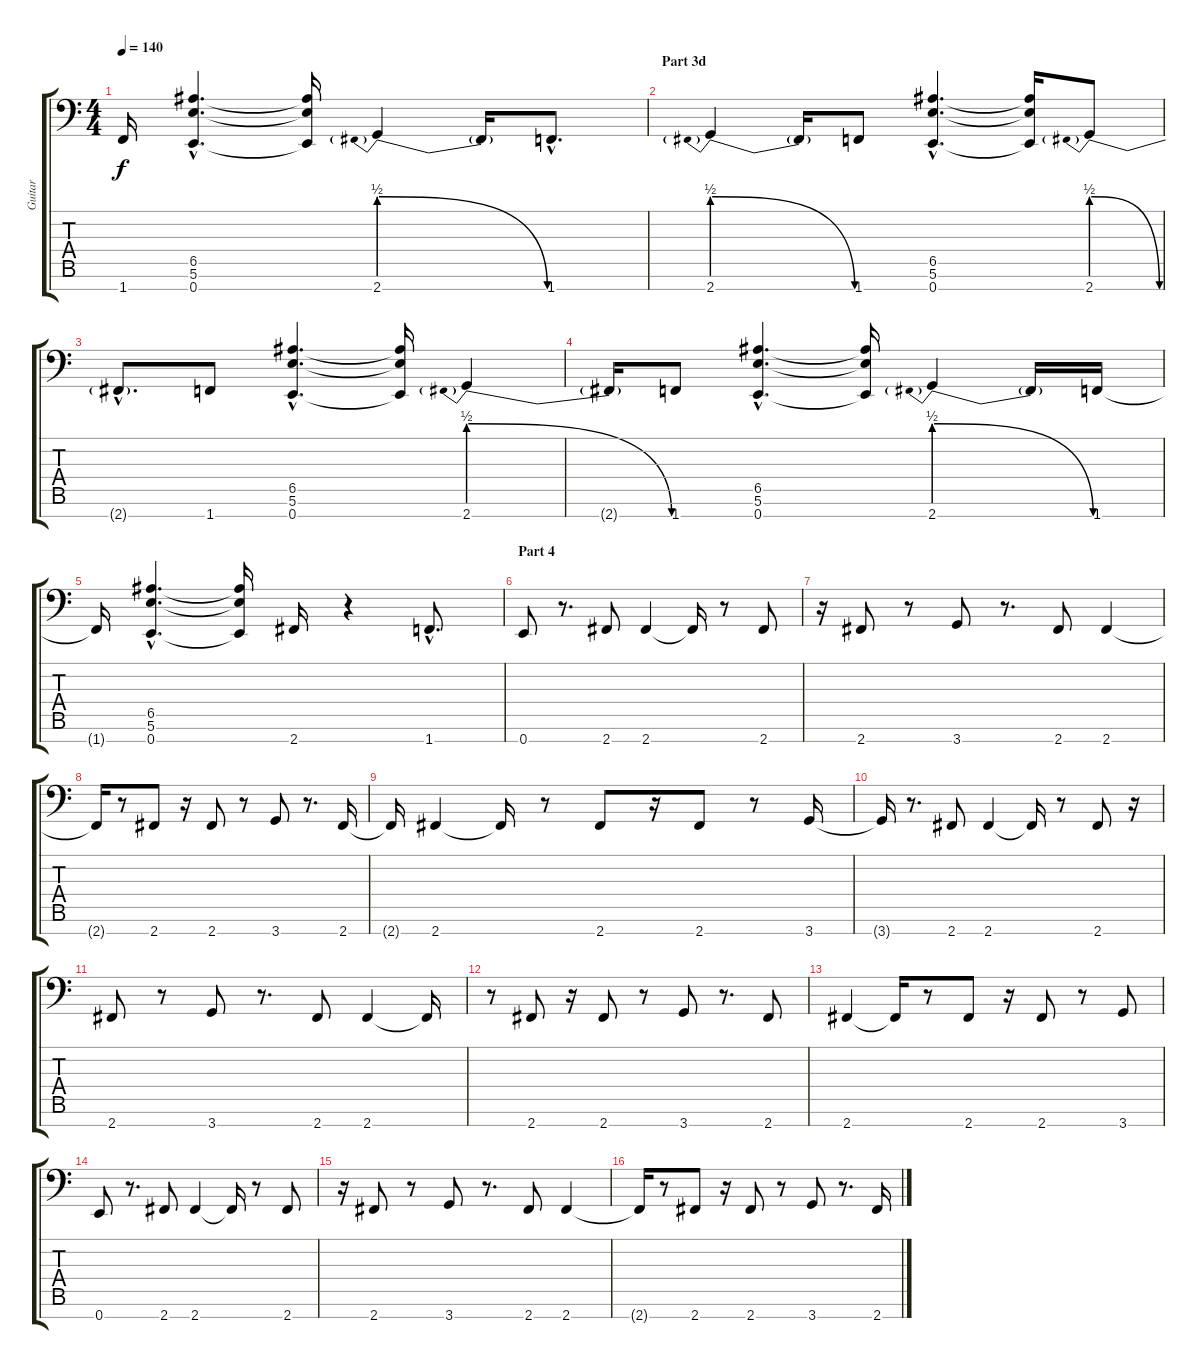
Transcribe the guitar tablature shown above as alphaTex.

\track ("Guitar" "Guitar") {instrument distortionguitar}
\staff {score tabs}
\tuning (B3 G3 D3 A2 E2 B1 E1) {hide}
\ts (4 4)
\tempo 140
\clef f4
\ks c
1.7{t}.16{dy f} (6.5{hac} 5.6{hac} 0.7{hac}).4{d} (6.5{t} 5.6{t} 0.7{t}).16 2.7{be (prebendrelease 0 2 60 0)}.4 2.7{t}.16 1.7{hac}.8{d} |
\section ("" "Part 3d")
2.7{be (prebendrelease 0 2 60 0)}.4 2.7{t}.16 1.7.8 (6.5{hac} 5.6{hac} 0.7{hac}).4{d} (6.5{t} 5.6{t} 0.7{t}).16 2.7{be (prebendrelease 0 2 60 0)}.8 |
2.7{hac t}.8{d} 1.7.8 (6.5{hac} 5.6{hac} 0.7{hac}).4{d} (6.5{t} 5.6{t} 0.7{t}).16 2.7{be (prebendrelease 0 2 60 0)}.4 |
2.7{t}.16 1.7.8 (6.5{hac} 5.6{hac} 0.7{hac}).4{d} (6.5{t} 5.6{t} 0.7{t}).16 2.7{be (prebendrelease 0 2 60 0)}.4 2.7{t}.16 1.7.16 |
1.7{t}.16 (6.5{hac} 5.6{hac} 0.7{hac}).4{d} (6.5{t} 5.6{t} 0.7{t}).16 2.7.16 r.4 1.7{hac}.8{d} |
\section ("" "Part 4")
0.7.8 r.8{d} 2.7.8 2.7.4 2.7{t}.16 r.8 2.7.8 |
r.16 2.7.8 r.8 3.7.8 r.8{d} 2.7.8 2.7.4 |
2.7{t}.16 r.8 2.7.8 r.16 2.7.8 r.8 3.7.8 r.8{d} 2.7.16 |
2.7{t}.16 2.7.4 2.7{t}.16 r.8 2.7.8 r.16 2.7.8 r.8 3.7.16 |
3.7{t}.16 r.8{d} 2.7.8 2.7.4 2.7{t}.16 r.8 2.7.8 r.16 |
2.7.8 r.8 3.7.8 r.8{d} 2.7.8 2.7.4 2.7{t}.16 |
r.8 2.7.8 r.16 2.7.8 r.8 3.7.8 r.8{d} 2.7.8 |
2.7.4 2.7{t}.16 r.8 2.7.8 r.16 2.7.8 r.8 3.7.8 |
0.7.8 r.8{d} 2.7.8 2.7.4 2.7{t}.16 r.8 2.7.8 |
r.16 2.7.8 r.8 3.7.8 r.8{d} 2.7.8 2.7.4 |
2.7{t}.16 r.8 2.7.8 r.16 2.7.8 r.8 3.7.8 r.8{d} 2.7.16
